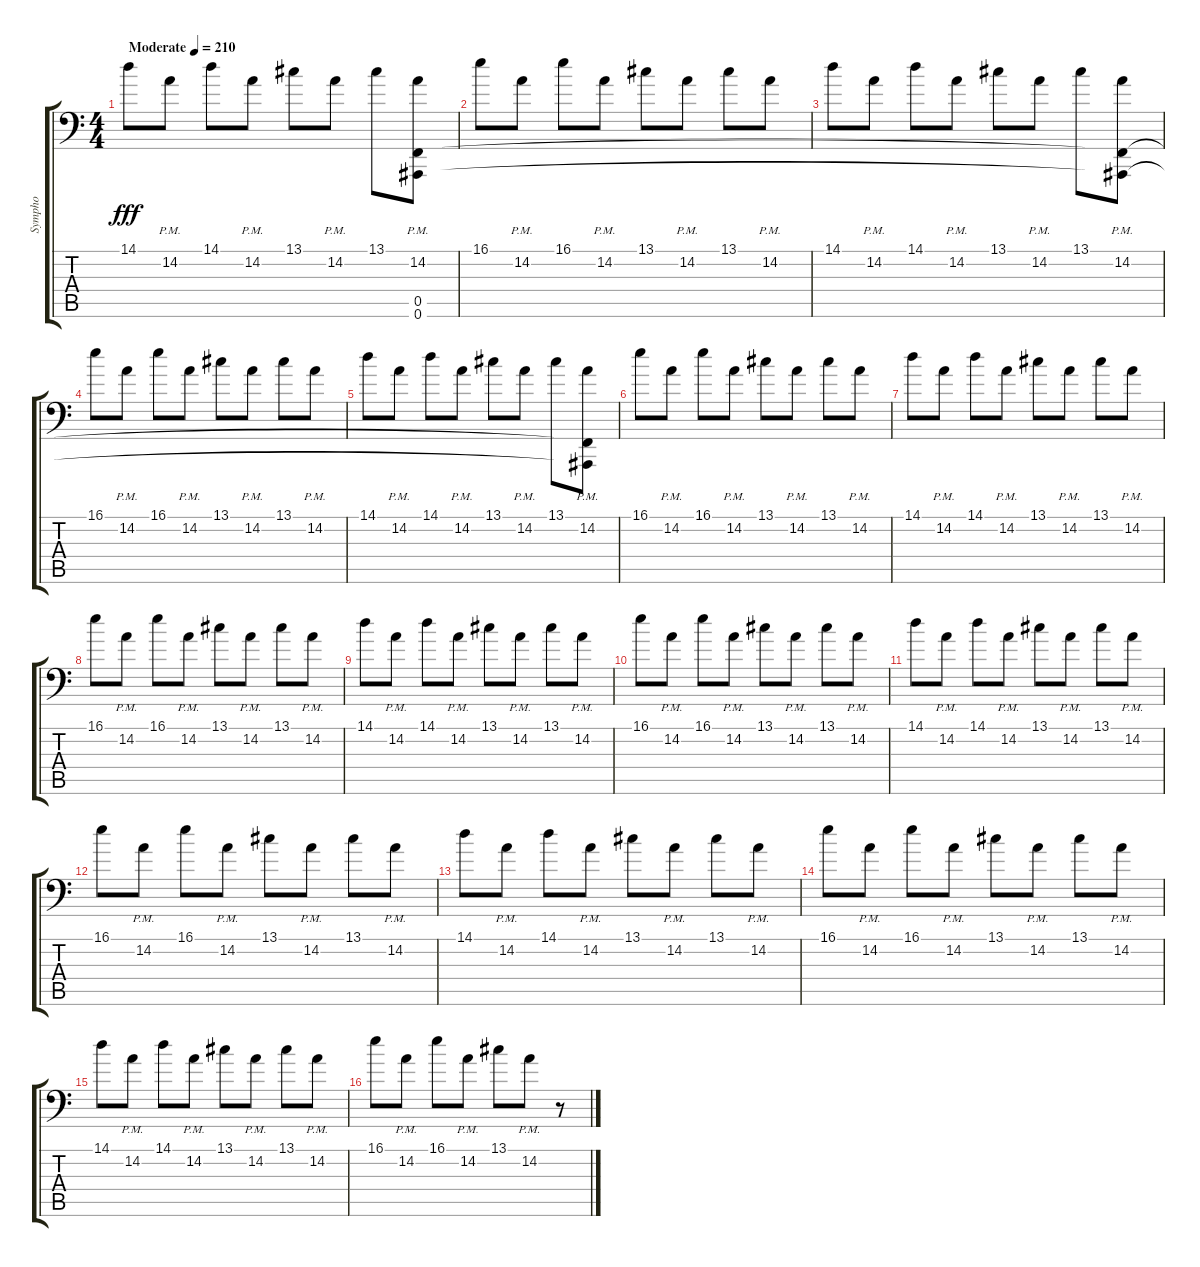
\track ("Sympho" "Sympho") {instrument stringensemble1}
\staff {score tabs}
\tuning (C4 G3 Eb3 Bb2 F2 Bb1) {hide}
\ts (4 4)
\tempo (210 "Moderate")
\clef f4
\ks c
14.1.8{dy fff instrument stringensemble1} 14.2{pm}.8 14.1.8 14.2{pm}.8 13.1.8 14.2{pm}.8 13.1.8 (14.2{pm} 0.5 0.6).8 |
16.1.8 14.2{pm}.8 16.1.8 14.2{pm}.8 13.1.8 14.2{pm}.8 13.1.8 14.2{pm}.8 |
14.1.8 14.2{pm}.8 14.1.8 14.2{pm}.8 13.1.8 14.2{pm}.8 13.1.8 (14.2{pm} 0.5{t} 0.6{t}).8 |
16.1.8 14.2{pm}.8 16.1.8 14.2{pm}.8 13.1.8 14.2{pm}.8 13.1.8 14.2{pm}.8 |
14.1.8 14.2{pm}.8 14.1.8 14.2{pm}.8 13.1.8 14.2{pm}.8 13.1.8 (14.2{pm} 0.5{t} 0.6{t}).8 |
16.1.8 14.2{pm}.8 16.1.8 14.2{pm}.8 13.1.8 14.2{pm}.8 13.1.8 14.2{pm}.8 |
14.1.8 14.2{pm}.8 14.1.8 14.2{pm}.8 13.1.8 14.2{pm}.8 13.1.8 14.2{pm}.8 |
16.1.8 14.2{pm}.8 16.1.8 14.2{pm}.8 13.1.8 14.2{pm}.8 13.1.8 14.2{pm}.8 |
14.1.8 14.2{pm}.8 14.1.8 14.2{pm}.8 13.1.8 14.2{pm}.8 13.1.8 14.2{pm}.8 |
16.1.8 14.2{pm}.8 16.1.8 14.2{pm}.8 13.1.8 14.2{pm}.8 13.1.8 14.2{pm}.8 |
14.1.8 14.2{pm}.8 14.1.8 14.2{pm}.8 13.1.8 14.2{pm}.8 13.1.8 14.2{pm}.8 |
16.1.8 14.2{pm}.8 16.1.8 14.2{pm}.8 13.1.8 14.2{pm}.8 13.1.8 14.2{pm}.8 |
14.1.8 14.2{pm}.8 14.1.8 14.2{pm}.8 13.1.8 14.2{pm}.8 13.1.8 14.2{pm}.8 |
16.1.8 14.2{pm}.8 16.1.8 14.2{pm}.8 13.1.8 14.2{pm}.8 13.1.8 14.2{pm}.8 |
14.1.8 14.2{pm}.8 14.1.8 14.2{pm}.8 13.1.8 14.2{pm}.8 13.1.8 14.2{pm}.8 |
16.1.8 14.2{pm}.8 16.1.8 14.2{pm}.8 13.1.8 14.2{pm}.8 r.8
